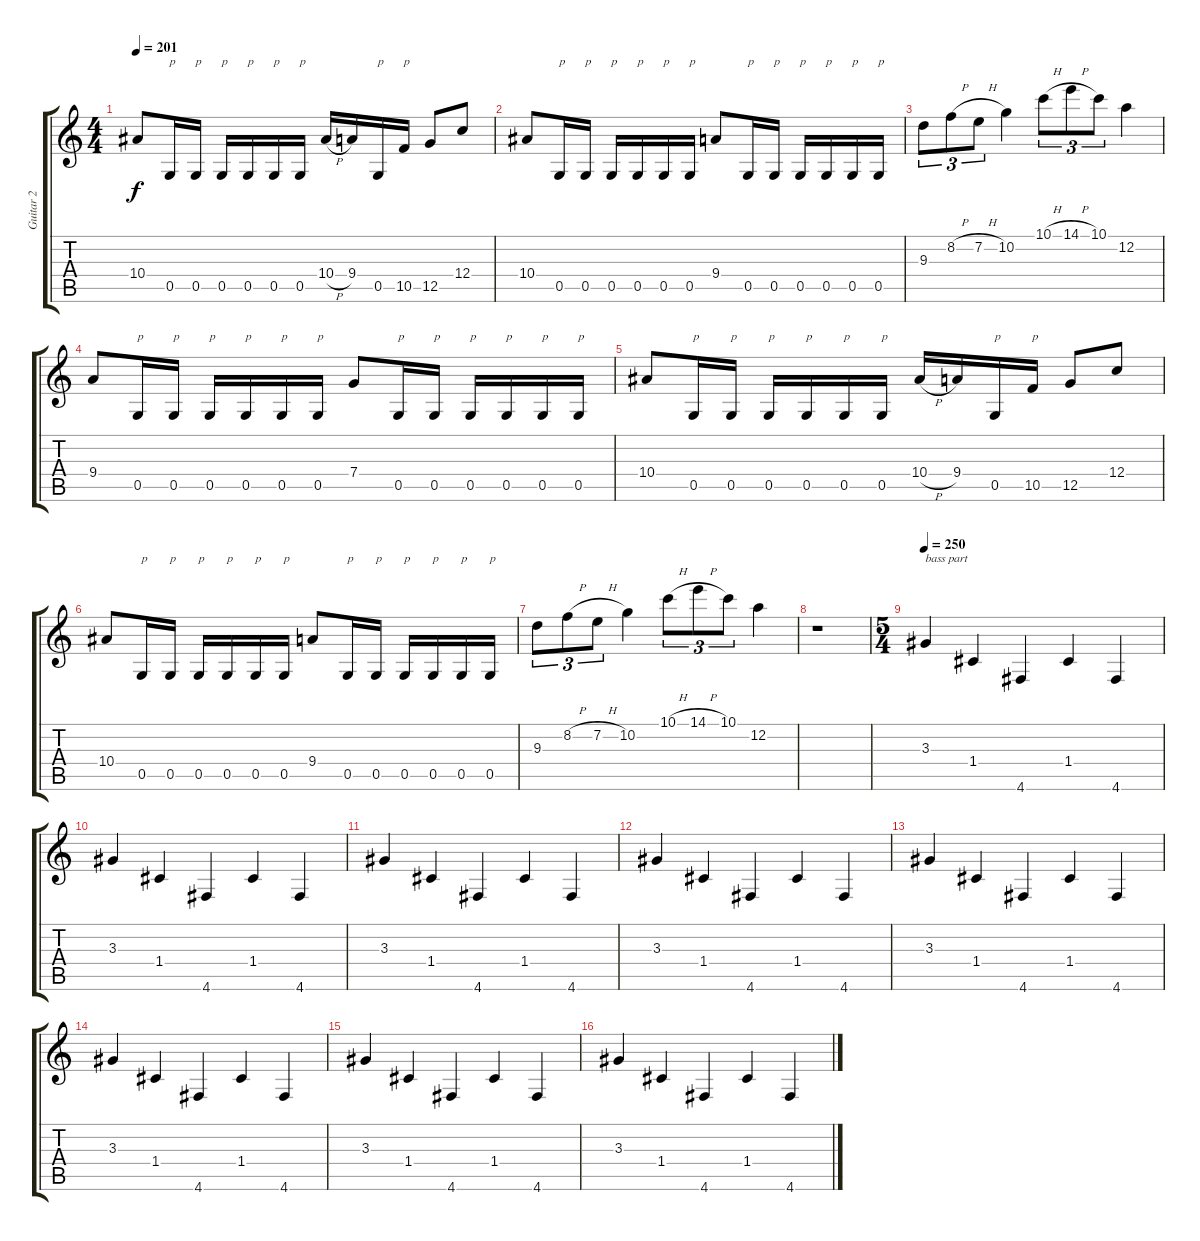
\track ("Guitar 2" "Guitar 2") {instrument distortionguitar}
\staff {score tabs}
\tuning (D4 A3 F3 C3 G2 D2) {hide}
\ts (4 4)
\tempo 201
\clef g2
\ks c
10.4.8{dy f} 0.5.16{txt "p"} 0.5.16{txt "p"} 0.5.16{txt "p"} 0.5.16{txt "p"} 0.5.16{txt "p"} 0.5.16{txt "p"} 10.4{h}.16 9.4.16 0.5.16{txt "p"} 10.5.16{txt "p"} 12.5.8 12.4.8 |
10.4.8 0.5.16{txt "p"} 0.5.16{txt "p"} 0.5.16{txt "p"} 0.5.16{txt "p"} 0.5.16{txt "p"} 0.5.16{txt "p"} 9.4.8 0.5.16{txt "p"} 0.5.16{txt "p"} 0.5.16{txt "p"} 0.5.16{txt "p"} 0.5.16{txt "p"} 0.5.16{txt "p"} |
9.3.8{tu (3 2)} 8.2{h}.8{tu (3 2)} 7.2{h}.8{tu (3 2)} 10.2.4 10.1{h}.8{tu (3 2)} 14.1{h}.8{tu (3 2)} 10.1.8{tu (3 2)} 12.2.4 |
9.4.8 0.5.16{txt "p"} 0.5.16{txt "p"} 0.5.16{txt "p"} 0.5.16{txt "p"} 0.5.16{txt "p"} 0.5.16{txt "p"} 7.4.8 0.5.16{txt "p"} 0.5.16{txt "p"} 0.5.16{txt "p"} 0.5.16{txt "p"} 0.5.16{txt "p"} 0.5.16{txt "p"} |
10.4.8 0.5.16{txt "p"} 0.5.16{txt "p"} 0.5.16{txt "p"} 0.5.16{txt "p"} 0.5.16{txt "p"} 0.5.16{txt "p"} 10.4{h}.16 9.4.16 0.5.16{txt "p"} 10.5.16{txt "p"} 12.5.8 12.4.8 |
10.4.8 0.5.16{txt "p"} 0.5.16{txt "p"} 0.5.16{txt "p"} 0.5.16{txt "p"} 0.5.16{txt "p"} 0.5.16{txt "p"} 9.4.8 0.5.16{txt "p"} 0.5.16{txt "p"} 0.5.16{txt "p"} 0.5.16{txt "p"} 0.5.16{txt "p"} 0.5.16{txt "p"} |
9.3.8{tu (3 2)} 8.2{h}.8{tu (3 2)} 7.2{h}.8{tu (3 2)} 10.2.4 10.1{h}.8{tu (3 2)} 14.1{h}.8{tu (3 2)} 10.1.8{tu (3 2)} 12.2.4 |
r.1 |
\ts (5 4)
\tempo 250
3.3.4{txt "bass part" volume 0} 1.4.4 4.6.4 1.4.4 4.6.4 |
3.3.4 1.4.4 4.6.4 1.4.4 4.6.4 |
3.3.4 1.4.4 4.6.4 1.4.4 4.6.4 |
3.3.4 1.4.4 4.6.4 1.4.4 4.6.4 |
3.3.4 1.4.4 4.6.4 1.4.4 4.6.4 |
3.3.4 1.4.4 4.6.4 1.4.4 4.6.4 |
3.3.4 1.4.4 4.6.4 1.4.4 4.6.4 |
3.3.4 1.4.4 4.6.4 1.4.4 4.6.4
